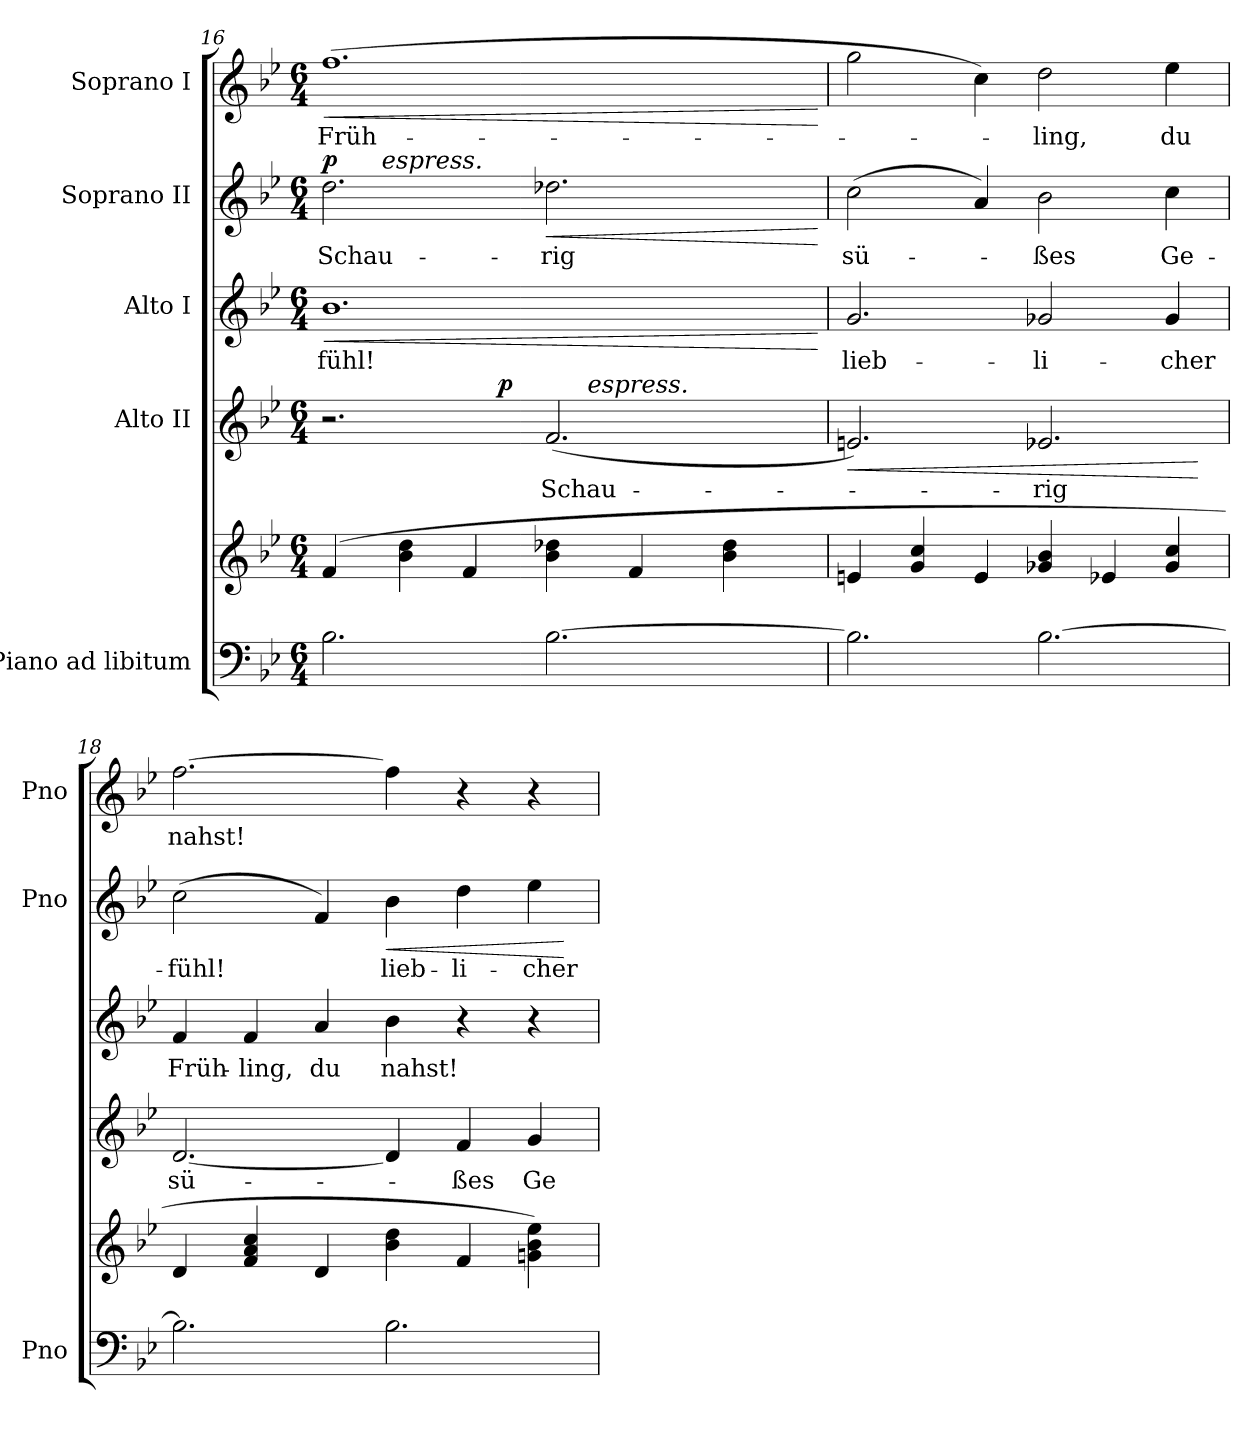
**kern	**kern	**kern	**text	**dynam	**kern	**text	**dynam	**kern	**text	**dynam	**kern	**text	**dynam
*part5	*part5	*part4	*part4	*part4	*part3	*part3	*part3	*part2	*part2	*part2	*part1	*part1	*part1
*staff6	*staff5	*staff4	*staff4	*staff4	*staff3	*staff3	*staff3	*staff2	*staff2	*staff2	*staff1	*staff1	*staff1
*I"Piano ad libitum	*	*I"Alto II	*	*	*I"Alto I	*	*	*I"Soprano II	*	*	*I"Soprano I	*	*
*I'Pno	*	*	*	*	*	*	*	*I'Pno	*	*	*I'Pno	*	*
*clefF4	*clefG2	*clefG2	*	*	*clefG2	*	*	*clefG2	*	*	*clefG2	*	*
*k[b-e-]	*k[b-e-]	*k[b-e-]	*	*	*k[b-e-]	*	*	*k[b-e-]	*	*	*k[b-e-]	*	*
*B-:	*B-:	*B-:	*	*	*B-:	*	*	*B-:	*	*	*B-:	*	*
*M6/4	*M6/4	*M6/4	*	*	*M6/4	*	*	*M6/4	*	*	*M6/4	*	*
=16	=16	=16	=16	=16	=16	=16	=16	=16	=16	=16	=16	=16	=16
!	!	!	!	!	!	!	!LO:HP:b	!	!	!LO:DY:a	!	!	!LO:HP:b
*	*	*^	*	*	*	*	*	*^	*	*	*	*	*
*	*	*	*^	*	*	*	*	*	*	*	*	*	*	*	*
2.B-\	(4f/	2.r	2ryy	2..ryy	.	.	1.b-	-fühl!	<	2.dd\	8..ryy	Schau-	p	(1.ff	Früh-	<
!	!	!	!	!	!	!	!	!	!	!	!LO:TX:a:i:t=espress.	!	!	!	!	!
.	.	.	.	.	.	.	.	.	.	.	1ryy	.	.	.	.	.
.	4b-\ 4dd\	.	.	.	.	.	.	.	.	.	.	.	.	.	.	.
.	4f/	.	16.ryy	.	.	.	.	.	.	.	.	.	.	.	.	.
!	!	!	!	!	!	!LO:DY:a	!	!	!	!	!	!	!	!	!	!
.	.	.	2ryy	.	.	p	.	.	.	.	.	.	.	.	.	.
!	!	!	!	!	!	!	!	!	!	!	!	!	!LO:HP:b	!	!	!
[2.B-\	4b-\ 4dd-X\	(2.f/	.	.	Schau-	.	.	.	.	2.dd-X\	.	-rig	<	.	.	.
!	!	!	!	!LO:TX:a:i:t=espress.	!	!	!	!	!	!	!	!	!	!	!	!
.	.	.	.	2ryy	.	.	.	.	.	.	.	.	.	.	.	.
.	4f/	.	.	.	.	.	.	.	.	.	.	.	.	.	.	.
.	.	.	4ryy	.	.	.	.	.	.	.	.	.	.	.	.	.
.	.	.	.	.	.	.	.	.	.	.	4ryy	.	.	.	.	.
.	4b-\ 4dd-\	.	.	.	.	.	.	.	.	.	.	.	.	.	.	.
.	.	.	8ryy	.	.	.	.	.	.	.	.	.	.	.	.	.
.	.	.	.	8ryy	.	.	.	.	.	.	.	.	.	.	.	.
.	.	.	32ryy	.	.	.	.	.	.	.	32ryy	.	.	.	.	.
.	.	.	.	.	.	.	.	.	[	.	.	.	[	.	.	[
=17	=17	=17	=17	=17	=17	=17	=17	=17	=17	=17	=17	=17	=17	=17	=17	=17
!	!	!	!	!	!	!LO:HP:b	!	!	!	!	!	!	!	!	!	!
*	*	*v	*v	*v	*	*	*	*	*	*v	*v	*	*	*	*	*
2.B-\]	4en/	2.en/)	.	<	2.g/	lieb-	.	(2cc\	sü-	.	2gg\	.	.
.	4g/ 4cc/	.	.	.	.	.	.	.	.	.	.	.	.
.	4e/	.	.	.	.	.	.	4a/)	.	.	4cc\)	.	.
[2.B-\	4g-X/ 4b-/	2.e-X/	-rig	.	2g-X/	-li-	.	2b-\	-ßes	.	2dd\	-ling,	.
.	4e-X/	.	.	.	.	.	.	.	.	.	.	.	.
.	4g-/ 4cc/	.	.	.	4g-/	-cher	.	4cc\	Ge-	.	4ee-\	du	.
.	.	.	.	[	.	.	.	.	.	.	.	.	.
!!LO:PB:g=z
=18	=18	=18	=18	=18	=18	=18	=18	=18	=18	=18	=18	=18	=18
2.B-\]	4d/	[2.d/	sü-	.	4f/	Früh-	.	(2cc\	-­fühl!	.	[2.ff\	nahst!	.
.	4f/ 4a/ 4cc/	.	.	.	4f/	-ling,	.	.	.	.	.	.	.
.	4d/	.	.	.	4a/	du	.	4f/)	.	.	.	.	.
!	!	!	!	!	!	!	!	!	!	!LO:HP:b	!	!	!
2.B-\	4b-\ 4dd\	4d/]	.	.	4b-\	nahst!	.	4b-\	lieb-	<	4ff\]	.	.
.	4f/	4f/	-ßes	.	4r	.	.	4dd\	-li-	.	4r	.	.
.	4gn\ 4b-\ 4ee-\)	4g/	Ge-	.	4r	.	.	4ee-\	-cher	.	4r	.	.
.	.	.	.	.	.	.	.	.	.	[	.	.	.
=	=	=	=	=	=	=	=	=	=	=	=	=	=
*-	*-	*-	*-	*-	*-	*-	*-	*-	*-	*-	*-	*-	*-
